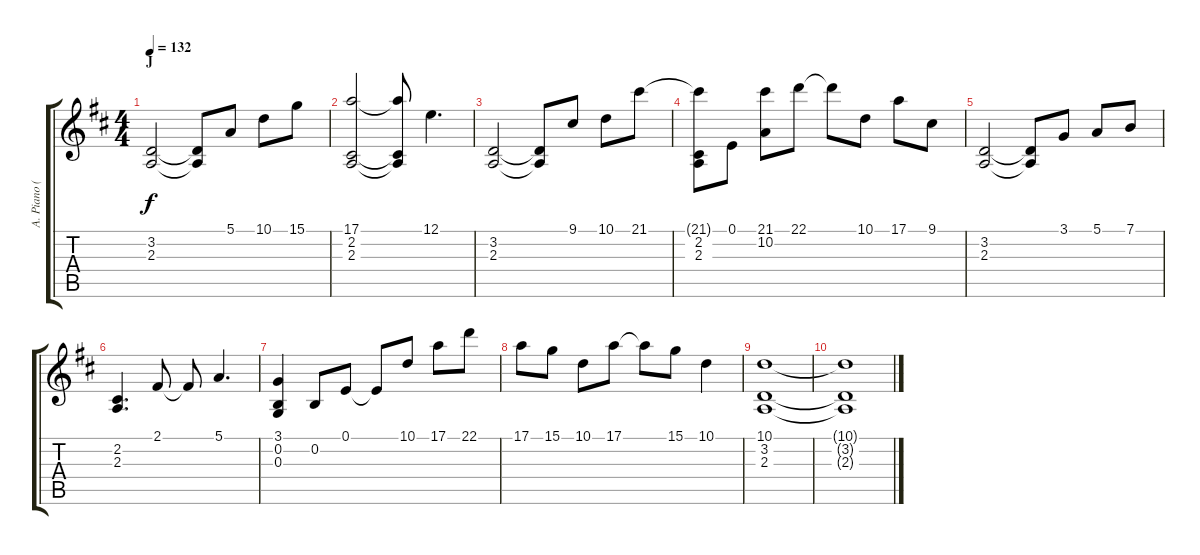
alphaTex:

\track ("A. Piano (Right Hand)" "A. Piano (") {instrument acousticgrandpiano}
\staff {score tabs}
\tuning (E4 B3 G3 D3 A2 E2) {hide}
\ts (4 4)
\section ("" "J")
\tempo 132
\clef g2
\ks d
(3.2 2.3).2{dy f} (3.2{t} 2.3{t}).8 5.1.8 10.1.8 15.1.8 |
(17.1 2.2 2.3).2 (17.1{t} 2.2{t} 2.3{t}).8 12.1.4{d} |
(3.2 2.3).2 (3.2{t} 2.3{t}).8 9.1.8 10.1.8 21.1.8 |
(21.1{t} 2.2 2.3).8 0.1.8 (21.1 10.2).8 22.1.8 22.1{t}.8 10.1.8 17.1.8 9.1.8 |
(3.2 2.3).2 (3.2{t} 2.3{t}).8 3.1.8 5.1.8 7.1.8 |
(2.2 2.3).4{d} 2.1.8 2.1{t}.8 5.1.4{d} |
(3.1 0.2 0.3).4 0.2.8 0.1.8 0.1{t}.8 10.1.8 17.1.8 22.1.8 |
17.1.8 15.1.8 10.1.8 17.1.8 17.1{t}.8 15.1.8 10.1.4 |
(10.1 3.2 2.3).1 |
(10.1{t} 3.2{t} 2.3{t}).1{volume 0}
